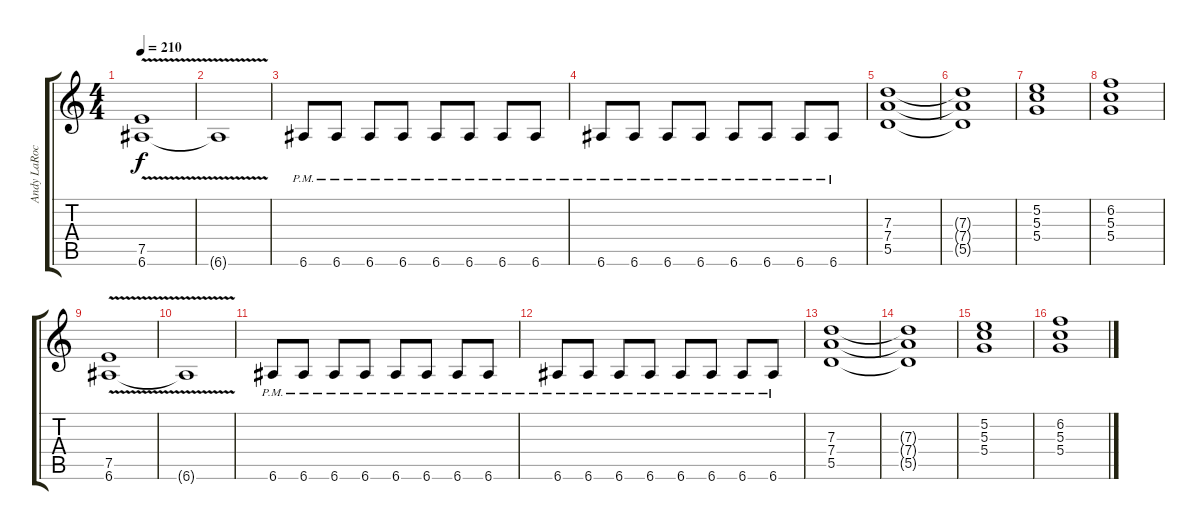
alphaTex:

\track ("Andy LaRocque" "Andy LaRoc") {instrument distortionguitar}
\staff {score tabs}
\tuning (E4 B3 G3 D3 A2 E2) {hide}
\ts (4 4)
\tempo 210
\clef g2
\ks c
(7.5 6.6{v}).1{dy f} |
6.6{t}.1 |
6.6{pm}.8 6.6{pm}.8 6.6{pm}.8 6.6{pm}.8 6.6{pm}.8 6.6{pm}.8 6.6{pm}.8 6.6{pm}.8 |
6.6{pm}.8 6.6{pm}.8 6.6{pm}.8 6.6{pm}.8 6.6{pm}.8 6.6{pm}.8 6.6{pm}.8 6.6{pm}.8 |
(7.3 7.4 5.5).1 |
(7.3{t} 7.4{t} 5.5{t}).1 |
(5.2 5.3 5.4).1 |
(6.2 5.3 5.4).1 |
(7.5 6.6{v}).1 |
6.6{t}.1 |
6.6{pm}.8 6.6{pm}.8 6.6{pm}.8 6.6{pm}.8 6.6{pm}.8 6.6{pm}.8 6.6{pm}.8 6.6{pm}.8 |
6.6{pm}.8 6.6{pm}.8 6.6{pm}.8 6.6{pm}.8 6.6{pm}.8 6.6{pm}.8 6.6{pm}.8 6.6{pm}.8 |
(7.3 7.4 5.5).1 |
(7.3{t} 7.4{t} 5.5{t}).1 |
(5.2 5.3 5.4).1 |
(6.2 5.3 5.4).1
